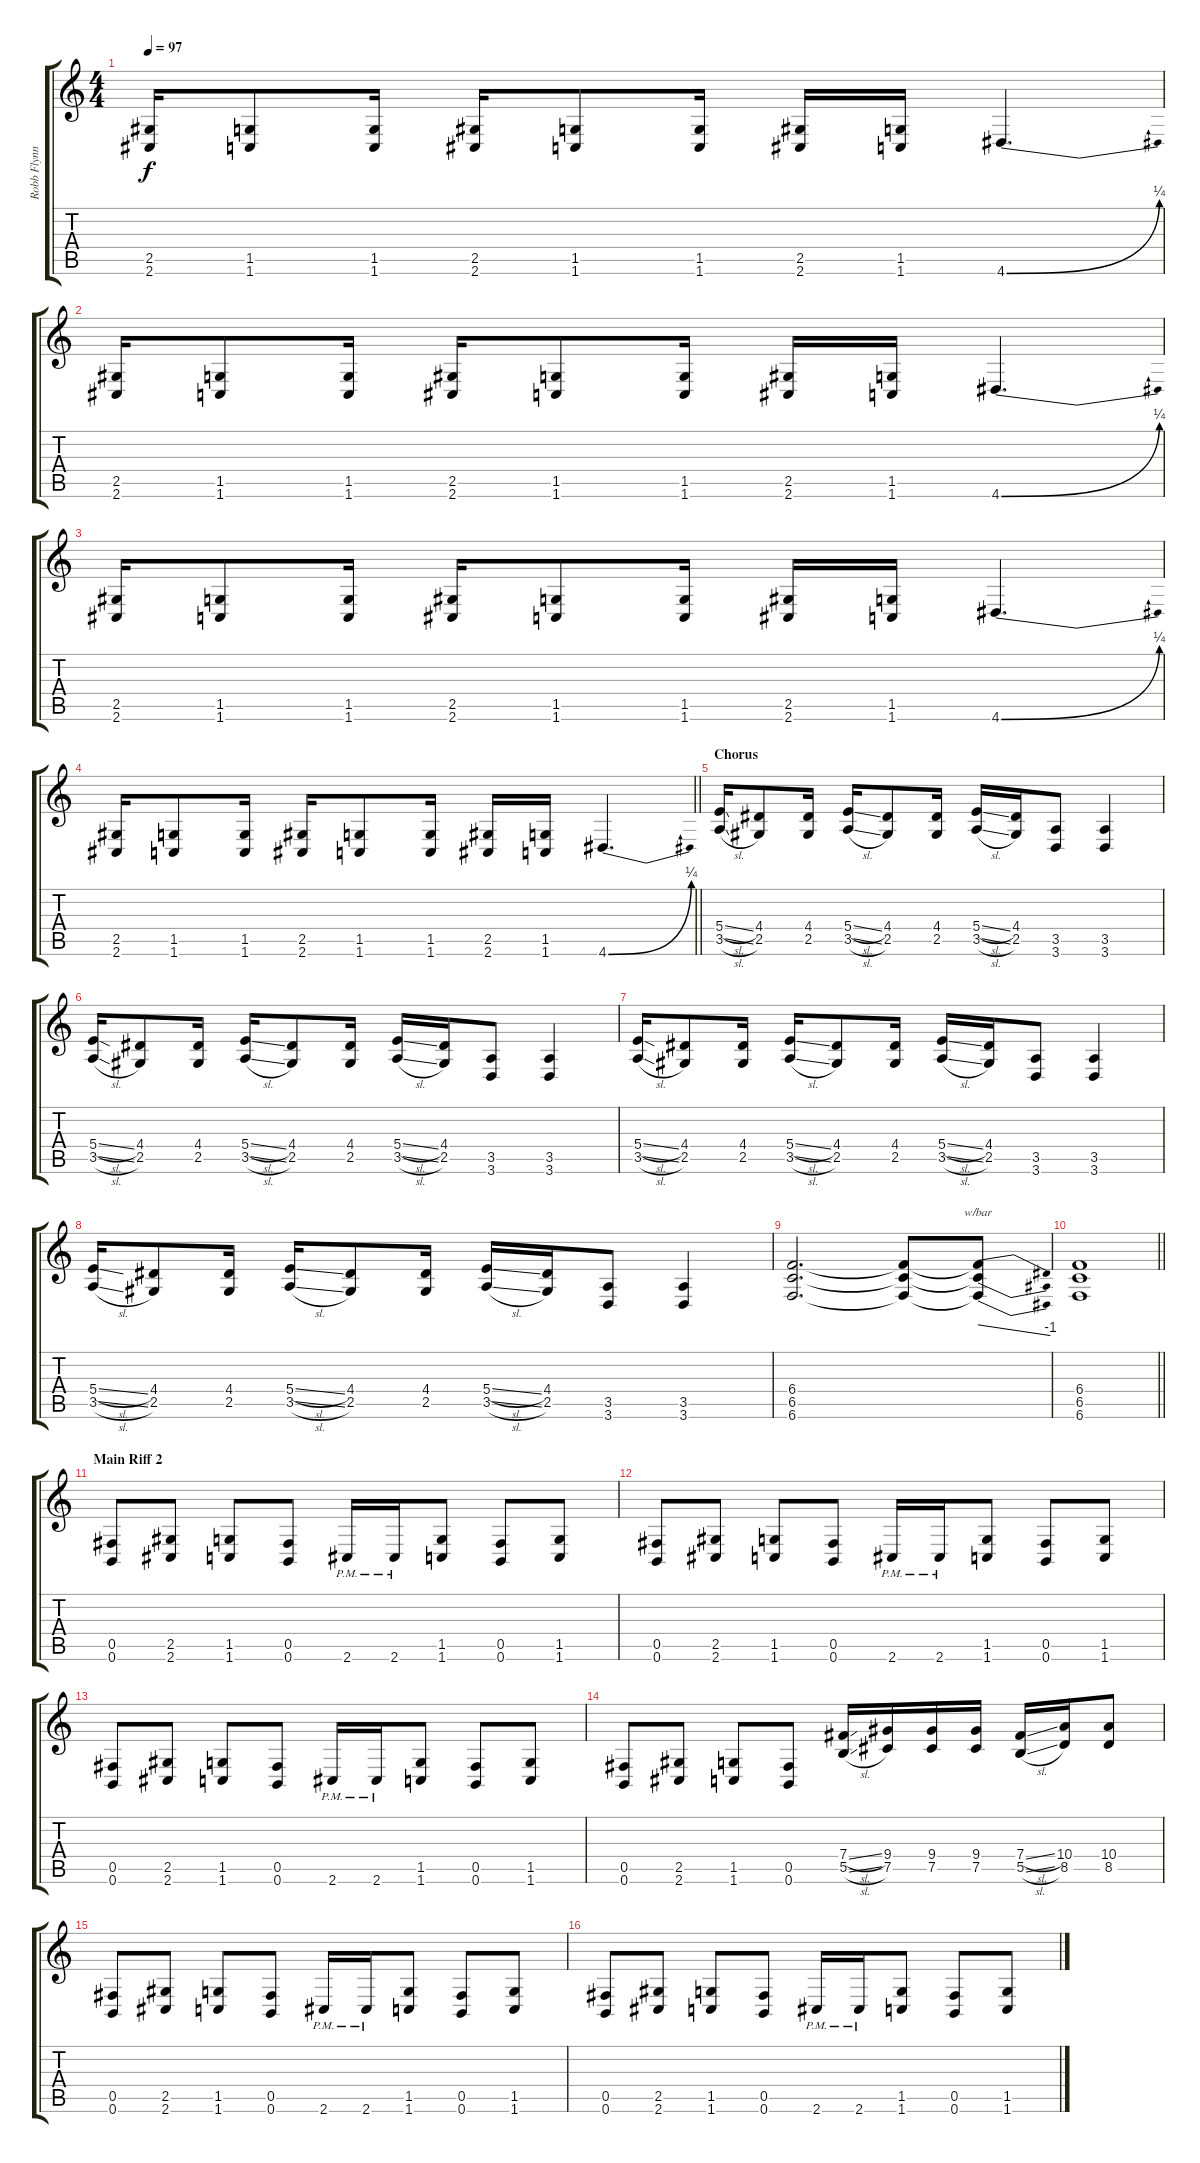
\track ("Robb Flynn" "Robb Flynn") {instrument distortionguitar}
\staff {score tabs}
\tuning (Db4 Ab3 E3 B2 Gb2 B1) {hide}
\ts (4 4)
\tempo 97
\clef g2
\ks c
(2.5 2.6).16{dy f} (1.5 1.6).8 (1.5 1.6).16 (2.5 2.6).16 (1.5 1.6).8 (1.5 1.6).16 (2.5 2.6).16 (1.5 1.6).16 4.6{be (bend 0 0 60 1)}.4{d} |
(2.5 2.6).16 (1.5 1.6).8 (1.5 1.6).16 (2.5 2.6).16 (1.5 1.6).8 (1.5 1.6).16 (2.5 2.6).16 (1.5 1.6).16 4.6{be (bend 0 0 60 1)}.4{d} |
(2.5 2.6).16 (1.5 1.6).8 (1.5 1.6).16 (2.5 2.6).16 (1.5 1.6).8 (1.5 1.6).16 (2.5 2.6).16 (1.5 1.6).16 4.6{be (bend 0 0 60 1)}.4{d} |
\barLineRight lightlight
(2.5 2.6).16 (1.5 1.6).8 (1.5 1.6).16 (2.5 2.6).16 (1.5 1.6).8 (1.5 1.6).16 (2.5 2.6).16 (1.5 1.6).16 4.6{be (bend 0 0 60 1)}.4{d} |
\section ("" "Chorus")
(5.4{sl} 3.5{sl}).16 (4.4 2.5).8 (4.4 2.5).16 (5.4{sl} 3.5{sl}).16 (4.4 2.5).8 (4.4 2.5).16 (5.4{sl} 3.5{sl}).16 (4.4 2.5).16 (3.5 3.6).8 (3.5 3.6).4 |
(5.4{sl} 3.5{sl}).16 (4.4 2.5).8 (4.4 2.5).16 (5.4{sl} 3.5{sl}).16 (4.4 2.5).8 (4.4 2.5).16 (5.4{sl} 3.5{sl}).16 (4.4 2.5).16 (3.5 3.6).8 (3.5 3.6).4 |
(5.4{sl} 3.5{sl}).16 (4.4 2.5).8 (4.4 2.5).16 (5.4{sl} 3.5{sl}).16 (4.4 2.5).8 (4.4 2.5).16 (5.4{sl} 3.5{sl}).16 (4.4 2.5).16 (3.5 3.6).8 (3.5 3.6).4 |
(5.4{sl} 3.5{sl}).16 (4.4 2.5).8 (4.4 2.5).16 (5.4{sl} 3.5{sl}).16 (4.4 2.5).8 (4.4 2.5).16 (5.4{sl} 3.5{sl}).16 (4.4 2.5).16 (3.5 3.6).8 (3.5 3.6).4 |
(6.4 6.5 6.6).2{d} (6.4{t} 6.5{t} 6.6{t}).8 (6.4{t} 6.5{t} 6.6{t}).8{tbe (dive default 0 0 60 -4)} |
\barLineRight lightlight
(6.4 6.5 6.6).1 |
\section ("" "Main Riff 2")
(0.5 0.6).8 (2.5 2.6).8 (1.5 1.6).8 (0.5 0.6).8 2.6{pm}.16 2.6{pm}.16 (1.5 1.6).8 (0.5 0.6).8 (1.5 1.6).8 |
(0.5 0.6).8 (2.5 2.6).8 (1.5 1.6).8 (0.5 0.6).8 2.6{pm}.16 2.6{pm}.16 (1.5 1.6).8 (0.5 0.6).8 (1.5 1.6).8 |
(0.5 0.6).8 (2.5 2.6).8 (1.5 1.6).8 (0.5 0.6).8 2.6{pm}.16 2.6{pm}.16 (1.5 1.6).8 (0.5 0.6).8 (1.5 1.6).8 |
(0.5 0.6).8 (2.5 2.6).8 (1.5 1.6).8 (0.5 0.6).8 (7.4{sl} 5.5{sl}).16 (9.4 7.5).16 (9.4 7.5).16 (9.4 7.5).16 (7.4{sl} 5.5{sl}).16 (10.4 8.5).16 (10.4 8.5).8 |
(0.5 0.6).8 (2.5 2.6).8 (1.5 1.6).8 (0.5 0.6).8 2.6{pm}.16 2.6{pm}.16 (1.5 1.6).8 (0.5 0.6).8 (1.5 1.6).8 |
(0.5 0.6).8 (2.5 2.6).8 (1.5 1.6).8 (0.5 0.6).8 2.6{pm}.16 2.6{pm}.16 (1.5 1.6).8 (0.5 0.6).8 (1.5 1.6).8
